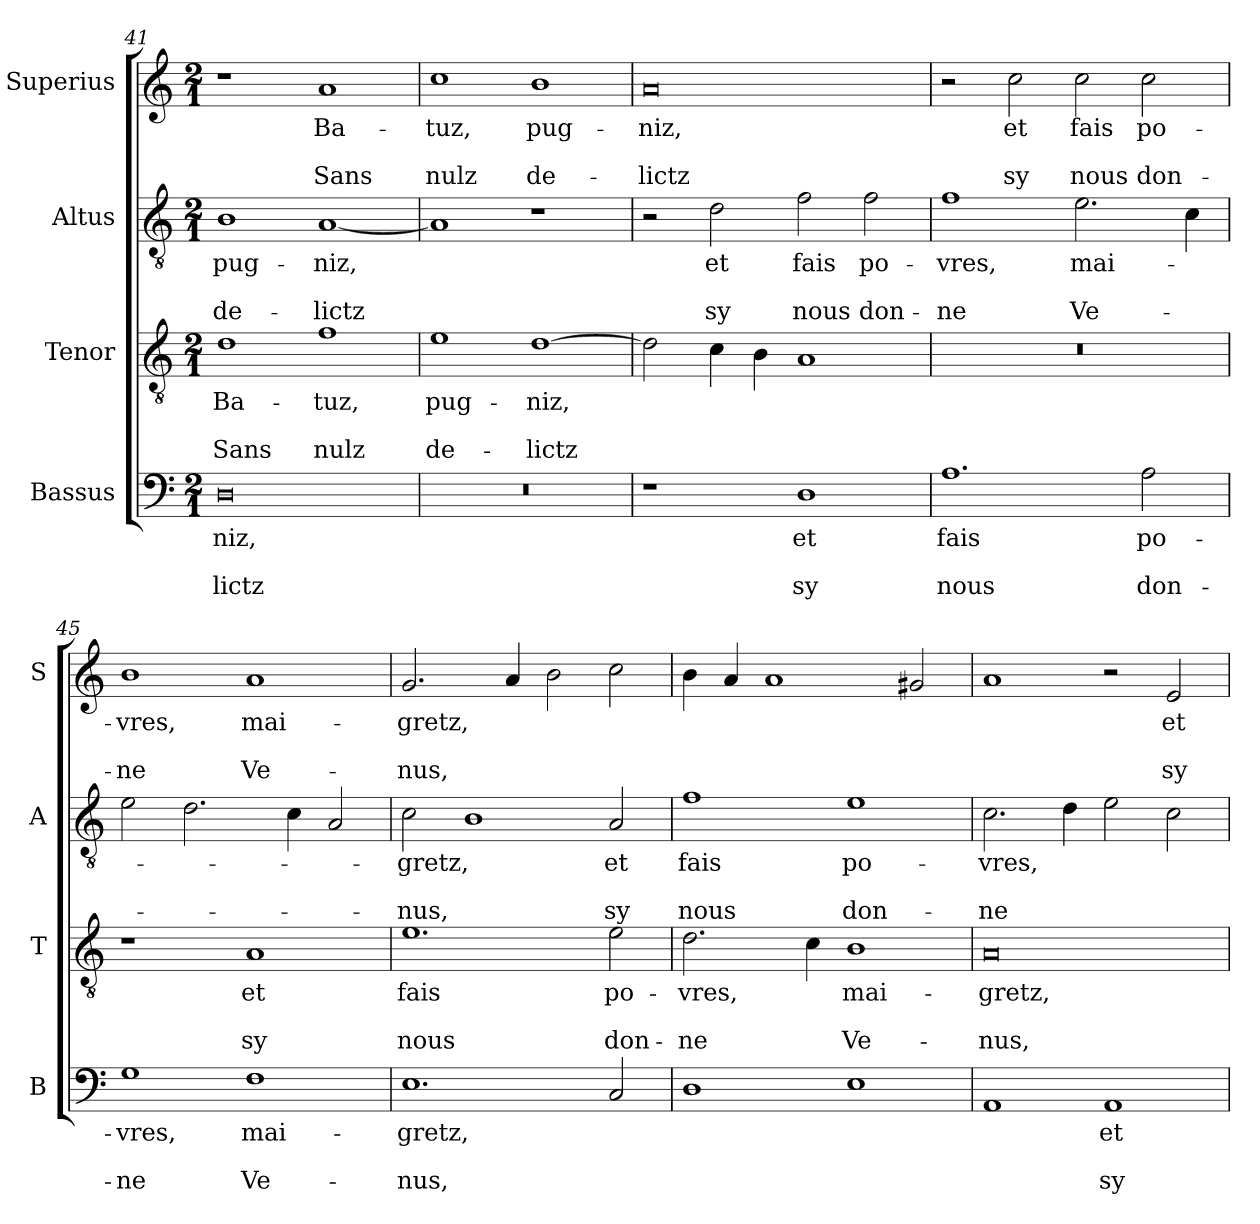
**kern	**text	**text	**text	**kern	**text	**text	**text	**kern	**text	**text	**text	**kern	**text	**text	**text
*part4	*part4	*part4	*part4	*part3	*part3	*part3	*part3	*part2	*part2	*part2	*part2	*part1	*part1	*part1	*part1
*staff4	*staff4	*staff4	*staff4	*staff3	*staff3	*staff3	*staff3	*staff2	*staff2	*staff2	*staff2	*staff1	*staff1	*staff1	*staff1
*I"Bassus	*	*	*	*I"Tenor	*	*	*	*I"Altus	*	*	*	*I"Superius	*	*	*
*I'B	*	*	*	*I'T	*	*	*	*I'A	*	*	*	*I'S	*	*	*
*clefF4	*	*	*	*clefGv2	*	*	*	*clefGv2	*	*	*	*clefG2	*	*	*
*k[]	*	*	*	*k[]	*	*	*	*k[]	*	*	*	*k[]	*	*	*
*M2/1	*	*	*	*M2/1	*	*	*	*M2/1	*	*	*	*M2/1	*	*	*
=41	=41	=41	=41	=41	=41	=41	=41	=41	=41	=41	=41	=41	=41	=41	=41
0D	-niz,	.	-lictz	1d	Ba-	.	Sans	1B	pug-	.	de-	1r	.	.	.
.	.	.	.	1f	-tuz,	.	nulz	[1A	-niz,	.	-lictz	1a	Ba-	.	Sans
=42	=42	=42	=42	=42	=42	=42	=42	=42	=42	=42	=42	=42	=42	=42	=42
0r	.	.	.	1e	pug-	.	de-	1A]	.	.	.	1cc	-tuz,	.	nulz
.	.	.	.	[1d	-niz,	.	-lictz	1r	.	.	.	1b	pug-	.	de-
=43	=43	=43	=43	=43	=43	=43	=43	=43	=43	=43	=43	=43	=43	=43	=43
1r	.	.	.	2d\]	.	.	.	2r	.	.	.	0a	-niz,	.	-lictz
.	.	.	.	4c\	.	.	.	2d\	et	.	sy	.	.	.	.
.	.	.	.	4B\	.	.	.	.	.	.	.	.	.	.	.
1D	et	.	sy	1A	.	.	.	2f\	fais	.	nous	.	.	.	.
.	.	.	.	.	.	.	.	2f\	po-	.	don-	.	.	.	.
=44	=44	=44	=44	=44	=44	=44	=44	=44	=44	=44	=44	=44	=44	=44	=44
1.A	fais	.	nous	0r	.	.	.	1f	-vres,	.	-ne	2r	.	.	.
.	.	.	.	.	.	.	.	.	.	.	.	2cc\	et	.	sy
.	.	.	.	.	.	.	.	2.e\	mai-	.	Ve-	2cc\	fais	.	nous
2A\	po-	.	don-	.	.	.	.	.	.	.	.	2cc\	po-	.	don-
.	.	.	.	.	.	.	.	4c\	.	.	.	.	.	.	.
=45	=45	=45	=45	=45	=45	=45	=45	=45	=45	=45	=45	=45	=45	=45	=45
1G	-vres,	.	-ne	1r	.	.	.	2e\	.	.	.	1b	-vres,	.	-ne
.	.	.	.	.	.	.	.	2.d\	.	.	.	.	.	.	.
1F	mai-	.	Ve-	1A	et	.	sy	.	.	.	.	1a	mai-	.	Ve-
.	.	.	.	.	.	.	.	4c\	.	.	.	.	.	.	.
.	.	.	.	.	.	.	.	2A/	.	.	.	.	.	.	.
=46	=46	=46	=46	=46	=46	=46	=46	=46	=46	=46	=46	=46	=46	=46	=46
1.E	-gretz,	.	-nus,	1.e	fais	.	nous	2c\	-gretz,	.	-nus,	2.g/	-gretz,	.	-nus,
.	.	.	.	.	.	.	.	1B	.	.	.	.	.	.	.
.	.	.	.	.	.	.	.	.	.	.	.	4a/	.	.	.
.	.	.	.	.	.	.	.	.	.	.	.	2b\	.	.	.
2C/	.	.	.	2e\	po-	.	don-	2A/	et	.	sy	2cc\	.	.	.
=47	=47	=47	=47	=47	=47	=47	=47	=47	=47	=47	=47	=47	=47	=47	=47
1D	.	.	.	2.d\	-vres,	.	-ne	1f	fais	.	nous	4b\	.	.	.
.	.	.	.	.	.	.	.	.	.	.	.	4a/	.	.	.
.	.	.	.	.	.	.	.	.	.	.	.	1a	.	.	.
.	.	.	.	4c\	.	.	.	.	.	.	.	.	.	.	.
1E	.	.	.	1B	mai-	.	Ve-	1e	po-	.	don-	.	.	.	.
.	.	.	.	.	.	.	.	.	.	.	.	2g#X/	.	.	.
=48	=48	=48	=48	=48	=48	=48	=48	=48	=48	=48	=48	=48	=48	=48	=48
1AA	.	.	.	0A	-gretz,	.	-nus,	2.c\	-vres,	.	-ne	1a	.	.	.
.	.	.	.	.	.	.	.	4d\	.	.	.	.	.	.	.
1AA	et	.	sy	.	.	.	.	2e\	.	.	.	2r	.	.	.
.	.	.	.	.	.	.	.	2c\	.	.	.	2e/	et	.	sy
=	=	=	=	=	=	=	=	=	=	=	=	=	=	=	=
*-	*-	*-	*-	*-	*-	*-	*-	*-	*-	*-	*-	*-	*-	*-	*-
